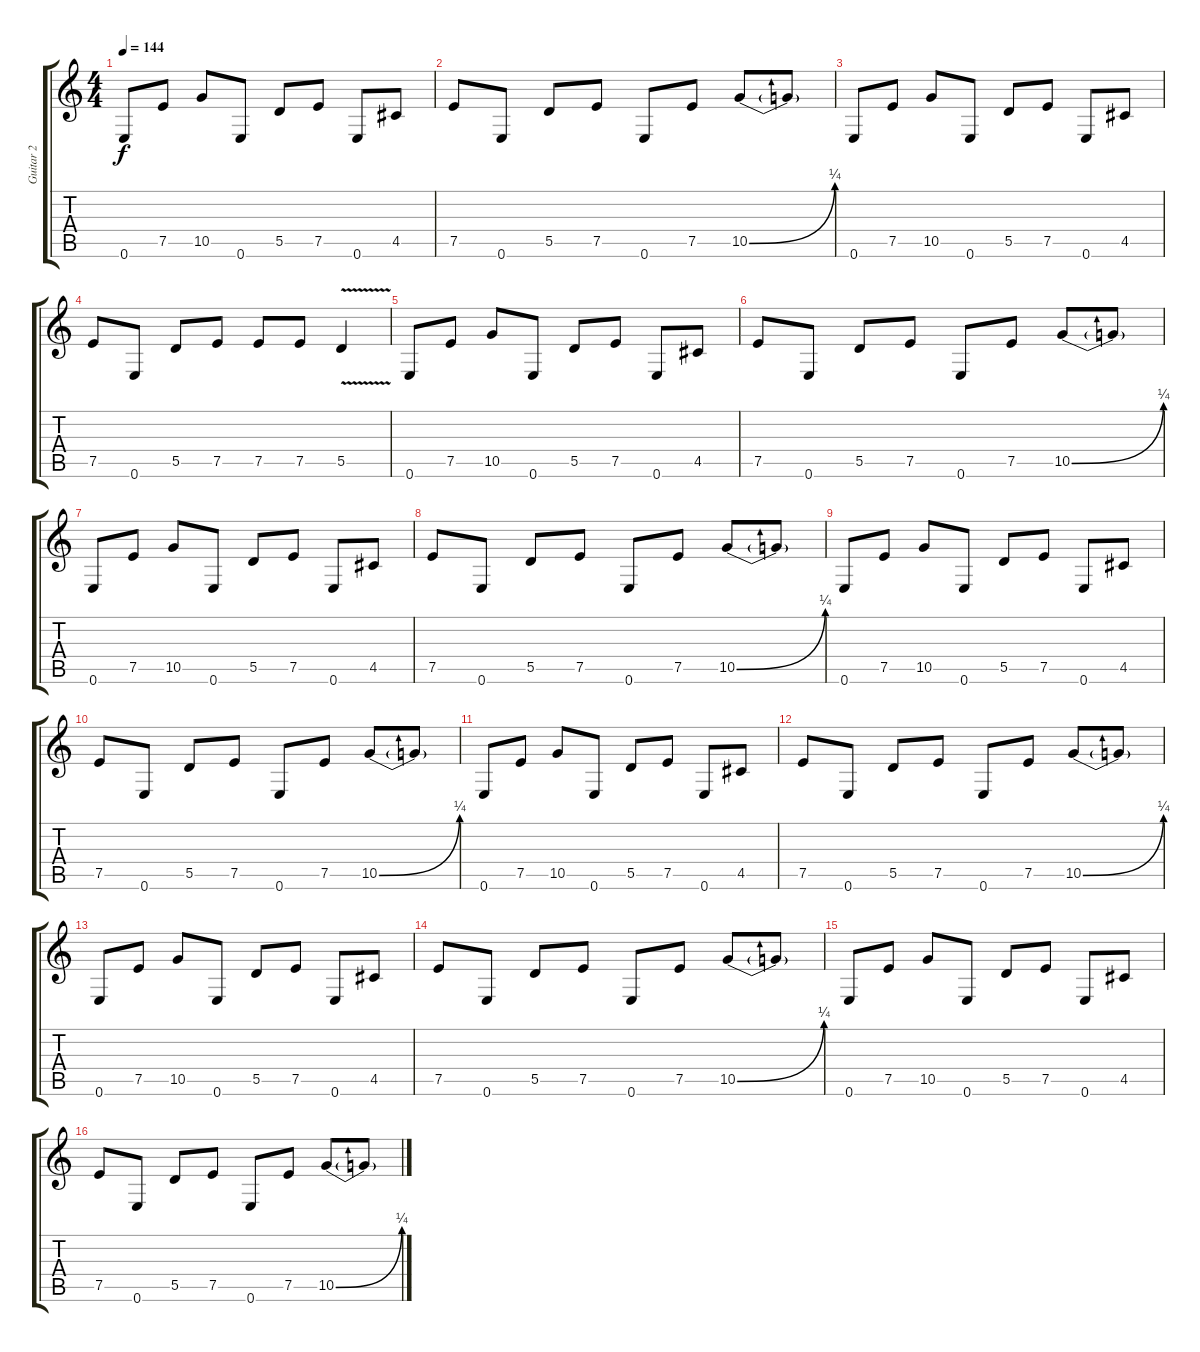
\track ("Guitar 2" "Guitar 2") {instrument overdrivenguitar}
\staff {score tabs}
\tuning (E4 B3 G3 D3 A2 E2) {hide}
\ts (4 4)
\tempo 144
\clef g2
\ks c
0.6.8{dy f} 7.5.8 10.5.8 0.6.8 5.5.8 7.5.8 0.6.8 4.5.8 |
7.5.8 0.6.8 5.5.8 7.5.8 0.6.8 7.5.8 10.5{be (bend 0 0 60 1)}.8 10.5{t}.8 |
0.6.8 7.5.8 10.5.8 0.6.8 5.5.8 7.5.8 0.6.8 4.5.8 |
7.5.8 0.6.8 5.5.8 7.5.8 7.5.8 7.5.8 5.5{v}.4 |
0.6.8 7.5.8 10.5.8 0.6.8 5.5.8 7.5.8 0.6.8 4.5.8 |
7.5.8 0.6.8 5.5.8 7.5.8 0.6.8 7.5.8 10.5{be (bend 0 0 60 1)}.8 10.5{t}.8 |
0.6.8 7.5.8 10.5.8 0.6.8 5.5.8 7.5.8 0.6.8 4.5.8 |
7.5.8 0.6.8 5.5.8 7.5.8 0.6.8 7.5.8 10.5{be (bend 0 0 60 1)}.8 10.5{t}.8 |
0.6.8 7.5.8 10.5.8 0.6.8 5.5.8 7.5.8 0.6.8 4.5.8 |
7.5.8 0.6.8 5.5.8 7.5.8 0.6.8 7.5.8 10.5{be (bend 0 0 60 1)}.8 10.5{t}.8 |
0.6.8 7.5.8 10.5.8 0.6.8 5.5.8 7.5.8 0.6.8 4.5.8 |
7.5.8 0.6.8 5.5.8 7.5.8 0.6.8 7.5.8 10.5{be (bend 0 0 60 1)}.8 10.5{t}.8 |
0.6.8 7.5.8 10.5.8 0.6.8 5.5.8 7.5.8 0.6.8 4.5.8 |
7.5.8 0.6.8 5.5.8 7.5.8 0.6.8 7.5.8 10.5{be (bend 0 0 60 1)}.8 10.5{t}.8 |
0.6.8 7.5.8 10.5.8 0.6.8 5.5.8 7.5.8 0.6.8 4.5.8 |
7.5.8 0.6.8 5.5.8 7.5.8 0.6.8 7.5.8 10.5{be (bend 0 0 60 1)}.8 10.5{t}.8
